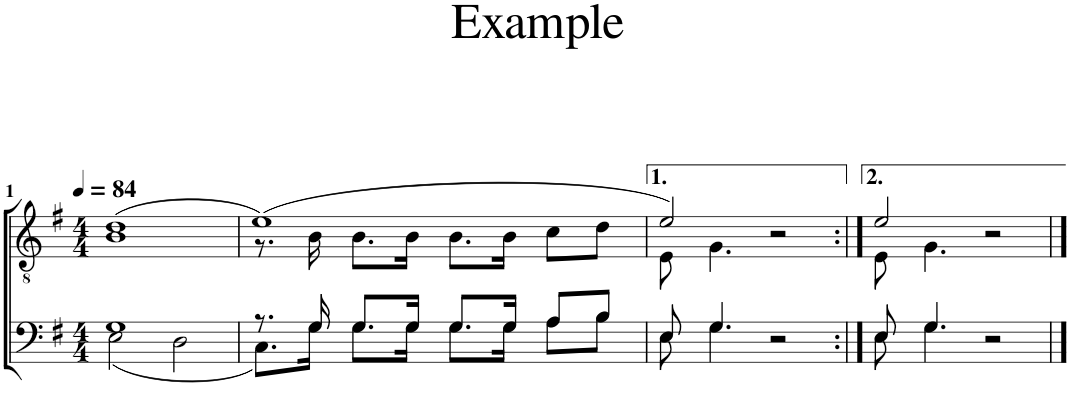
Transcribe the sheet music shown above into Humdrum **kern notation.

**kern	**kern
*part2	*part1
*staff2	*staff1
*I"Bass	*I"Tenor
*I'B	*I'T
*clefF4	*clefGv2
*k[f#]	*k[f#]
*M4/4	*M4/4
*MM84	*MM84
=1	=1
*^	*^
1G	(2E\	(1d	1B
.	2D\	.	.
=2	=2	=2	=2
8.r	8.C\L)	(1e)	8.r
16G/	16G\Jk	.	16B\
8.G/L	8.G\L	.	8.B\L
16G/Jk	16G\Jk	.	16B\Jk
8.G/L	8.G\L	.	8.B\L
16G/Jk	16G\Jk	.	16B\Jk
8A/L	8A\L	.	8c\L
8B/J	8B\J	.	8d\J
=3	=3	=3	=3
8E/	8E\	2e/)	8E\
4.G/	4.G\	.	4.G\
2r	2ryy	2r	2ryy
=4:|!	=4:|!	=4:|!	=4:|!
8E/	8E\	2e/	8E\
4.G/	4.G\	.	4.G\
2r	2ryy	2r	2ryy
*v	*v	*	*
*	*v	*v
==	==
*-	*-
